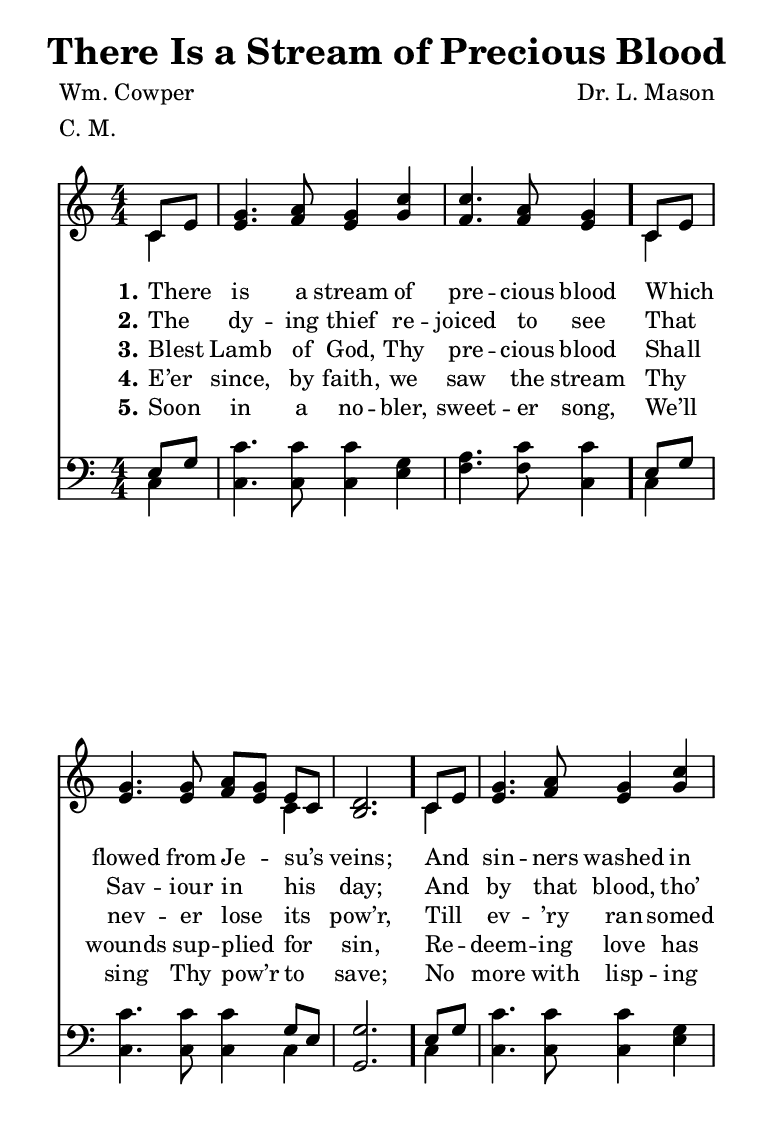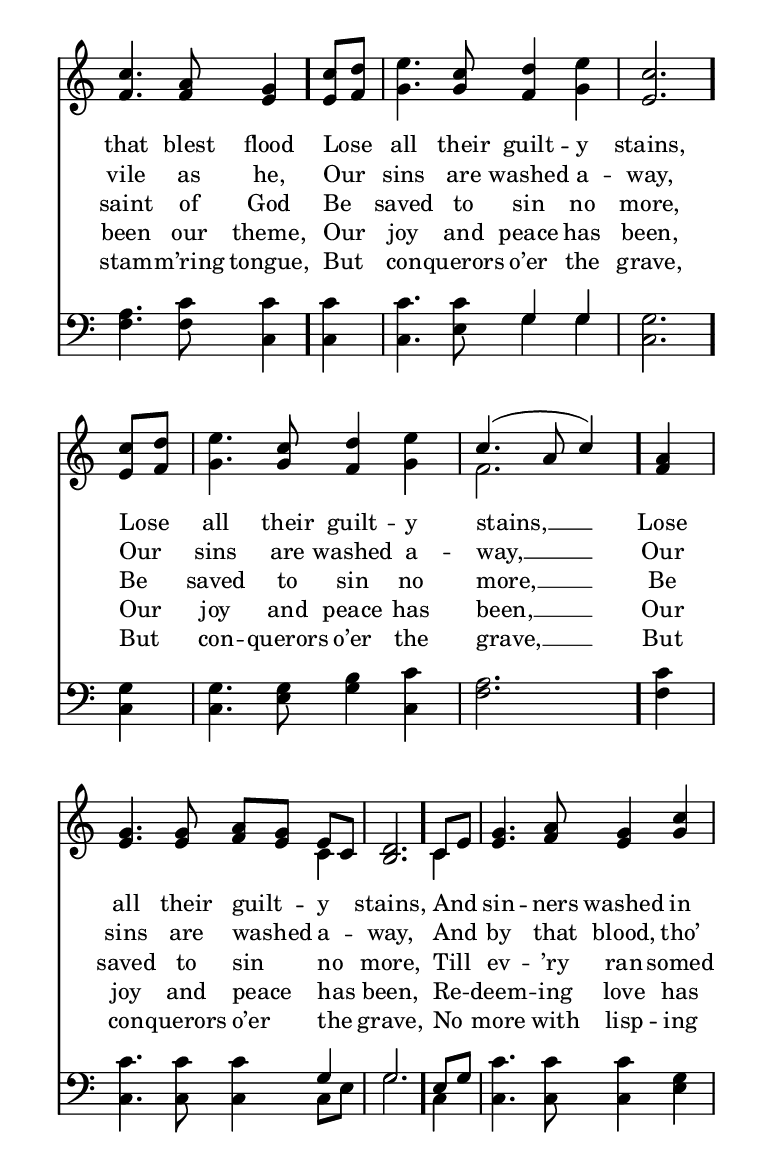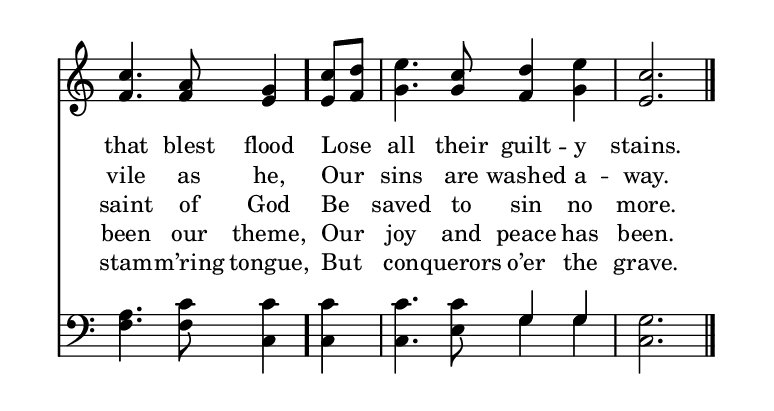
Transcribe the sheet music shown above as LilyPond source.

\include "common/global.ily"
\paper {
  \include "common/paper.ily"
}

\header{
  hymnnumber = "268"
  title = "There Is a Stream of Precious Blood"
  tunename = "Cowper"
  meter = "C. M."
  poet = "Wm. Cowper"
  composer = "Dr. L. Mason"
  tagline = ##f
}

global = {
  \include "common/overrides.ily"
  \override Staff.TimeSignature.style = #'numbered
  \time 4/4
  \override Score.MetronomeMark.transparent = ##t % hide all fermata changes too
  \tempo 4=80
  \key c \major
  \partial 4
  \autoBeamOff
}

notesSoprano = {
\global
\relative c' {

  c8[ e] | g4. a8 g4 c | c4. a8 g4
  c,8[ e] | g4. g8 a[ g] e[ c] | d2. \eogbreak
  c8[ e] | g4. a8 g4 c | c4. a8 g4
  c8[ d] | e4. c8 d4 e | c2. \eogbreak

  c8[ d] | e4. c8 d4 e | c4.( a8 c4)
  a4 | g4. g8 a8[ g] e[ c] | d2. \eogbreak
  c8[ e] | g4. a8 g4 c | c4. a8 g4
  c8[ d] | e4. c8 d4 e | c2. \eogbreak

  \bar "|."

}
}

notesAlto = {
\global
\relative e' {

  c4 | e4. f8 e4 g | f4. f8 e4
  c4 | e4. e8 f[ e] c4 | b2.
  c4 | e4. f8 e4 g | f4. f8 e4
  e8[ f] | g4. g8 f4 g | e2.

  e8[ f] | g4. g8 f4 g | f2.
  f4 | e4. e8 f8[ e] c4 | b2.
  c4 | e4. f8 e4 g | f4. f8 e4
  e8[ f] | g4. g8 f4 g | e2.

}
}

notesTenor = {
\global
\relative a {

  e8[ g] | c4. c8 c4 g | a4. c8 c4
  e,8[ g] | c4. c8 c4 g8[ e] | g2.
  e8[ g] | c4. c8 c4 g | a4. c8 c4
  c4 | c4. c8 g4 g | g2.

  g4 | g4. g8 b4 c | a2.
  c4 | c4. c8 c4 g | g2.
  e8[ g] | c4. c8 c4 g | a4. c8 c4
  c4 | c4. c8 g4 g | g2.

}
}

notesBass = {
\global
\relative f {

  c4 | c4. c8 c4 e4 | f4. f8 c4
  c4 | c4. c8 c4 c | g2.
  c4 | c4. c8 c4 e4 | f4. f8 c4
  c4 | c4. e8 g4 g | c,2.

  c4 | c4. e8 g4 c,4 | f2.
  f4 | c4. c8 c4 c8[ e] | g2.
  c,4 | c4. c8 c4 e4 | f4. f8 c4
  c4 | c4. e8 g4 g | c,2.

}
}

wordsA = \lyricmode {
\set stanza = "1."

There is a stream of pre -- cious blood \bar "."
Which flowed from Je -- su’s veins; \bar "."
And sin -- ners washed in that blest flood \bar "."
%{HIDE>%} Lose all their guilt -- y stains, \bar "." %{HIDE<%}
%{HIDE>%} Lose all their guilt -- y stains, __ \bar "." %{HIDE<%}
%{HIDE>%} Lose all their guilt -- y stains, \bar "." %{HIDE<%}
%{HIDE>%} And sin -- ners washed in that blest flood \bar "." %{HIDE<%}
Lose all their guilt -- y stains. \bar "."

}

wordsB = \lyricmode {
\set stanza = "2."

The dy -- ing thief re -- joiced to see
That Sav -- iour in his day;
And by that blood, tho’ vile as he,
%{HIDE>%} Our sins are washed a -- way, %{<HIDE%}
%{HIDE>%} Our sins are washed a -- way, __ %{<HIDE%}
%{HIDE>%} Our sins are washed a -- way, %{<HIDE%}
%{HIDE>%} And by that blood, tho’ vile as he, %{<HIDE%}
Our sins are washed a -- way.

}

wordsC = \lyricmode {
\set stanza = "3."

Blest Lamb of God, Thy pre -- cious blood
Shall nev -- er lose its pow’r,
Till ev -- ’ry ran -- somed saint of God
%{HIDE>%} Be saved to sin no more, %{<HIDE%}
%{HIDE>%} Be saved to sin no more, __ %{<HIDE%}
%{HIDE>%} Be saved to sin no more, %{<HIDE%}
%{HIDE>%} Till ev -- ’ry ran -- somed saint of God %{<HIDE%}
Be saved to sin no more.

}

wordsD = \lyricmode {
\set stanza = "4."

E’er since, by faith, we saw the stream
Thy wounds sup -- plied for sin,
Re -- deem -- ing love has been our theme,
%{HIDE>%} Our joy and peace has been, %{<HIDE%}
%{HIDE>%} Our joy and peace has been, __ %{<HIDE%}
%{HIDE>%} Our joy and peace has been, %{<HIDE%}
%{HIDE>%} Re -- deem -- ing love has been our theme, %{<HIDE%}
Our joy and peace has been.

}

wordsE = \lyricmode {
\set stanza = "5."

Soon in a no -- bler, sweet -- er song,
We’ll sing Thy pow’r to save;
No more with lisp -- ing stam -- m’ring tongue,
%{HIDE>%} But con -- querors o’er the grave, %{<HIDE%}
%{HIDE>%} But con -- querors o’er the grave, __ %{<HIDE%}
%{HIDE>%} But con -- querors o’er the grave, %{<HIDE%}
%{HIDE>%} No more with lisp -- ing stam -- m’ring tongue, %{<HIDE%}
But con -- querors o’er the grave.

}

\score {
  \context ChoirStaff <<
    \context Staff = upper <<
      \set Staff.autoBeaming = ##f
      \set ChoirStaff.systemStartDelimiter = #'SystemStartBar
      \set ChoirStaff.printPartCombineTexts = ##f
      \partcombine #'(2 . 9) \notesSoprano \notesAlto
      \context NullVoice = sopranos { \voiceOne << \notesSoprano >> }
      \context NullVoice = altos { \voiceTwo << \notesAlto >> }
      \context Lyrics = one   \lyricsto sopranos \wordsA
      \context Lyrics = two   \lyricsto sopranos \wordsB
      \context Lyrics = three \lyricsto sopranos \wordsC
      \context Lyrics = four  \lyricsto sopranos \wordsD
      \context Lyrics = five  \lyricsto sopranos \wordsE
    >>
    \context Staff = men <<
      \clef bass
      \set ChoirStaff.printPartCombineTexts = ##f
      \partcombine #'(2 . 9) \notesTenor \notesBass
      \context NullVoice = tenors { \voiceOne << \notesTenor >> }
      \context NullVoice = basses { \voiceTwo << \notesBass >> }
    >>
  >>
  \layout {
    \include "common/layout.ily"
  }
  \midi{
    \include "common/midi.ily"
  }
}

\version "2.19.49"  % necessary for upgrading to future LilyPond versions.

% vi:set et ts=2 sw=2 ai nocindent syntax=lilypond:
